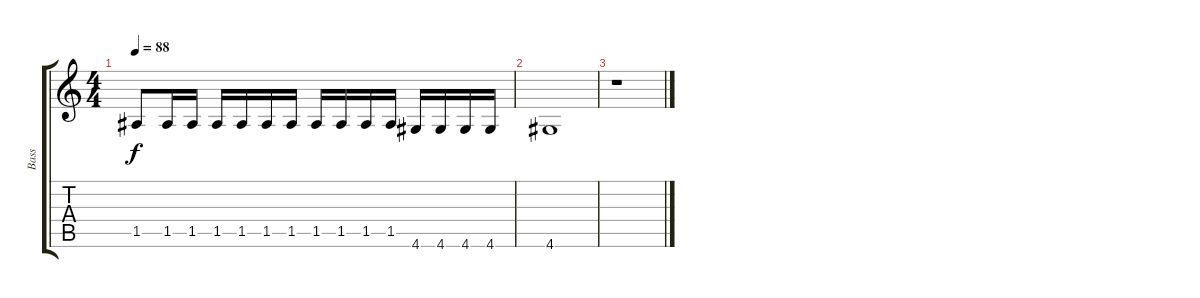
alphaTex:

\track ("Bass" "Bass") {instrument electricbasspick}
\staff {score tabs}
\tuning (E4 B3 G3 D3 A2 E2) {hide}
\ts (4 4)
\tempo 88
\clef g2
\ks c
1.5.8{dy f} 1.5.16 1.5.16 1.5.16 1.5.16 1.5.16 1.5.16 1.5.16 1.5.16 1.5.16 1.5.16 4.6.16 4.6.16 4.6.16 4.6.16 |
4.6.1 |
r.1
